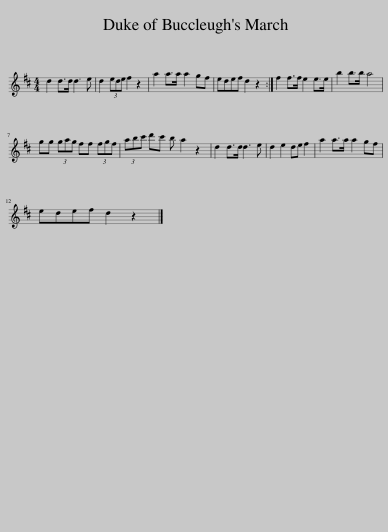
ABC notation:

X:1
L:1/8
M:4/4
I:linebreak $
K:D
V:1 treble
V:1
 d2 d>d d3 e | d2 (3ede f2 z2 | a2 a>a a2 gf | edef d2 z2 :| f2 f>f e2 e>e | %5
 b2 b>b a4 |$ gg (3gag ff (3fgf | (3abc' d'c' b a2 z2 | d2 d>d d3 e | d2 e2 de f2 | %10
 a2 a>a a2 gf |$ edef d2 z2 |] %12
